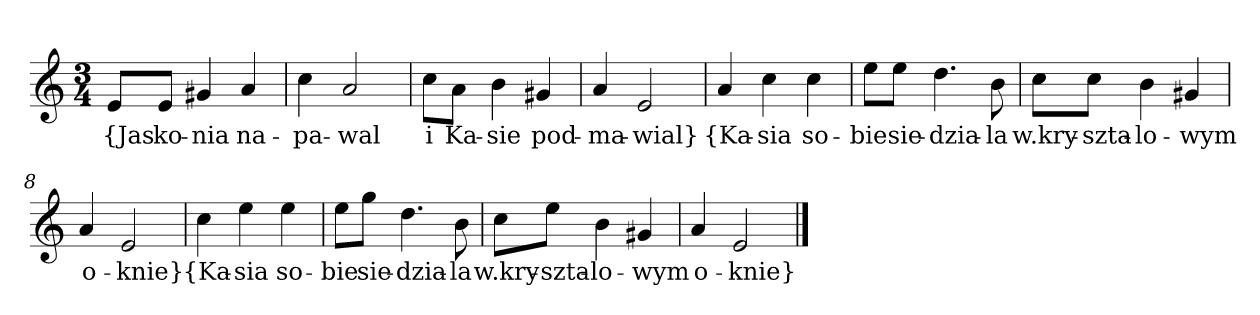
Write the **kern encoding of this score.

**kern	**text
*part1	*part1
*staff1	*staff1
*clefG2	*
*k[]	*
*a:	*
*M3/4	*
=	=
8e/L	{Jas
8e/J	ko-
4g#X	-nia
4a	na-
=2	=2
4cc	-pa-
2a	-wal
=3	=3
8cc\L	i
8a\J	Ka-
4b	-sie
4g#X	pod-
=4	=4
4a	-ma-
2e	-wial}
=5y	=5y
4a	{Ka-
4cc	-sia
4cc	so-
=6	=6
8ee\L	-bie
8ee\J	sie-
4.dd	-dzia-
8b	-la
=7	=7
8cc\L	w.kry-
8cc\J	-szta-
4b	-lo-
4g#X	-wym
=8	=8
4a	o-
2e	-knie}
=9y	=9y
4cc	{Ka-
4ee	-sia
4ee	so-
=10	=10
8ee\L	-bie
8gg\J	sie-
4.dd	-dzia-
8b	-la
=11	=11
8cc\L	w.kry-
8ee\J	-szta-
4b	-lo-
4g#X	-wym
=12	=12
4a	o-
2e	-knie}
==	==
*-	*-
